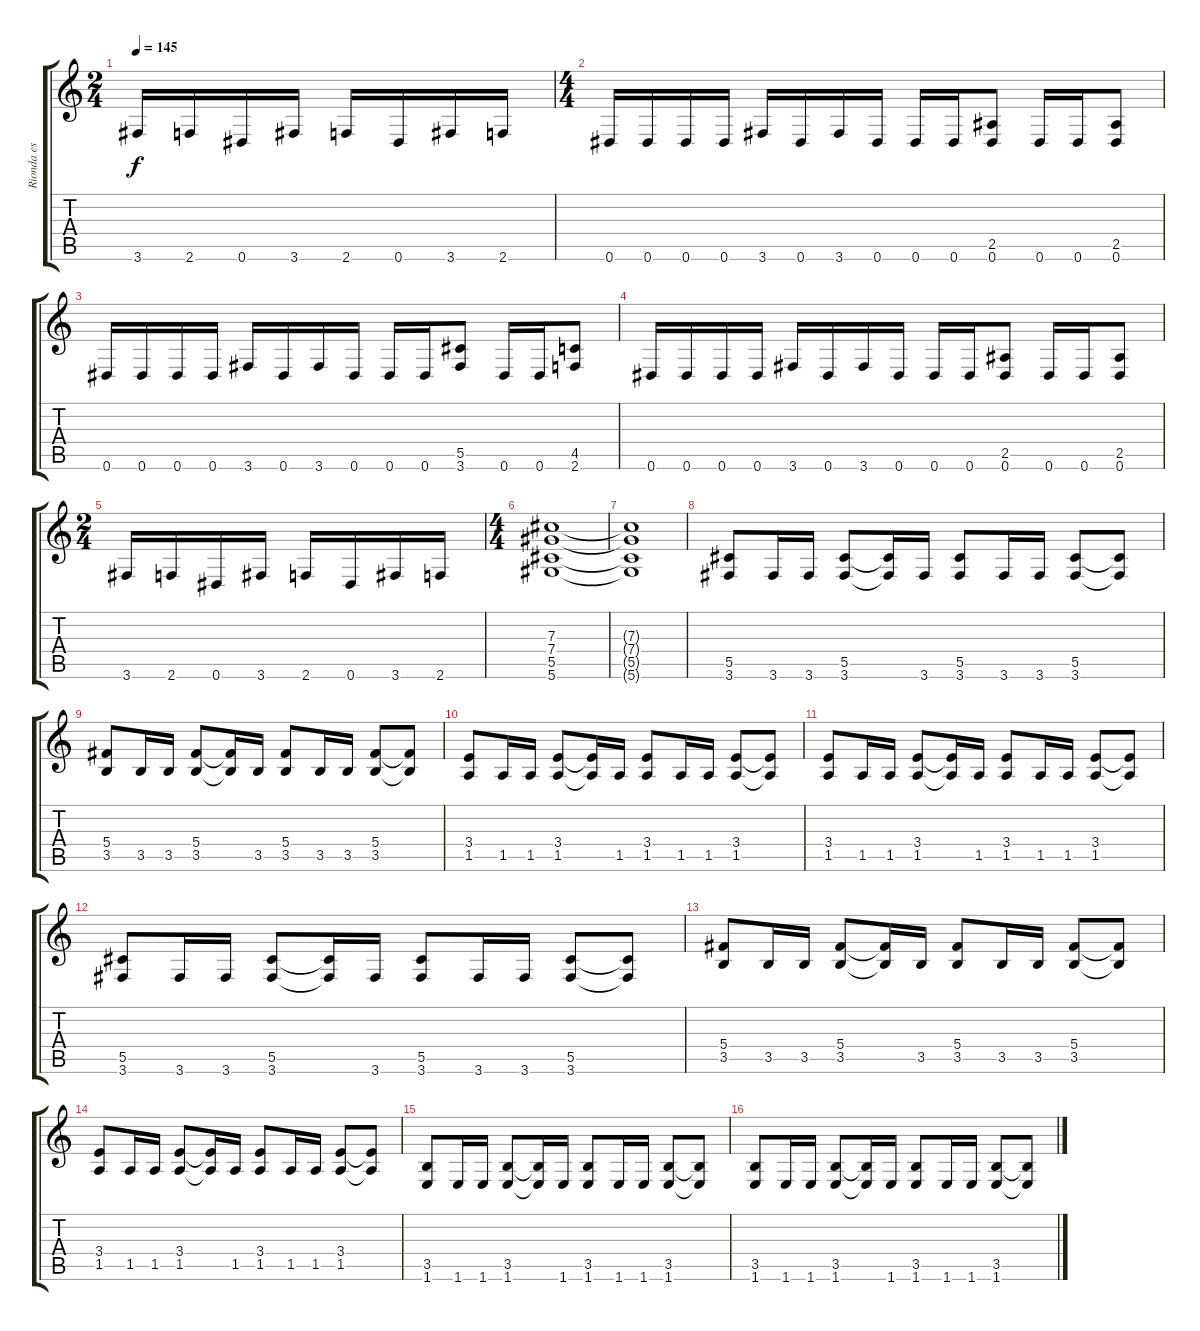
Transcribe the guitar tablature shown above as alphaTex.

\track ("Rionda es feo" "Rionda es ") {instrument distortionguitar}
\staff {score tabs}
\tuning (Eb4 Bb3 Gb3 Db3 Ab2 Eb2) {hide}
\ts (2 4)
\tempo 145
\clef g2
\ks c
3.6.16{dy f} 2.6.16 0.6.16 3.6.16 2.6.16 0.6.16 3.6.16 2.6.16 |
\ts (4 4)
0.6.16 0.6.16 0.6.16 0.6.16 3.6.16 0.6.16 3.6.16 0.6.16 0.6.16 0.6.16 (2.5 0.6).8 0.6.16 0.6.16 (2.5 0.6).8 |
0.6.16 0.6.16 0.6.16 0.6.16 3.6.16 0.6.16 3.6.16 0.6.16 0.6.16 0.6.16 (5.5 3.6).8 0.6.16 0.6.16 (4.5 2.6).8 |
0.6.16 0.6.16 0.6.16 0.6.16 3.6.16 0.6.16 3.6.16 0.6.16 0.6.16 0.6.16 (2.5 0.6).8 0.6.16 0.6.16 (2.5 0.6).8 |
\ts (2 4)
3.6.16 2.6.16 0.6.16 3.6.16 2.6.16 0.6.16 3.6.16 2.6.16 |
\ts (4 4)
(7.3 7.4 5.5 5.6).1 |
(7.3{t} 7.4{t} 5.5{t} 5.6{t}).1 |
(5.5 3.6).8 3.6.16 3.6.16 (5.5 3.6).8 (5.5{t} 3.6{t}).16 3.6.16 (5.5 3.6).8 3.6.16 3.6.16 (5.5 3.6).8 (5.5{t} 3.6{t}).8 |
(5.4 3.5).8 3.5.16 3.5.16 (5.4 3.5).8 (5.4{t} 3.5{t}).16 3.5.16 (5.4 3.5).8 3.5.16 3.5.16 (5.4 3.5).8 (5.4{t} 3.5{t}).8 |
(3.4 1.5).8 1.5.16 1.5.16 (3.4 1.5).8 (3.4{t} 1.5{t}).16 1.5.16 (3.4 1.5).8 1.5.16 1.5.16 (3.4 1.5).8 (3.4{t} 1.5{t}).8 |
(3.4 1.5).8 1.5.16 1.5.16 (3.4 1.5).8 (3.4{t} 1.5{t}).16 1.5.16 (3.4 1.5).8 1.5.16 1.5.16 (3.4 1.5).8 (3.4{t} 1.5{t}).8 |
(5.5 3.6).8 3.6.16 3.6.16 (5.5 3.6).8 (5.5{t} 3.6{t}).16 3.6.16 (5.5 3.6).8 3.6.16 3.6.16 (5.5 3.6).8 (5.5{t} 3.6{t}).8 |
(5.4 3.5).8 3.5.16 3.5.16 (5.4 3.5).8 (5.4{t} 3.5{t}).16 3.5.16 (5.4 3.5).8 3.5.16 3.5.16 (5.4 3.5).8 (5.4{t} 3.5{t}).8 |
(3.4 1.5).8 1.5.16 1.5.16 (3.4 1.5).8 (3.4{t} 1.5{t}).16 1.5.16 (3.4 1.5).8 1.5.16 1.5.16 (3.4 1.5).8 (3.4{t} 1.5{t}).8 |
(3.5 1.6).8 1.6.16 1.6.16 (3.5 1.6).8 (3.5{t} 1.6{t}).16 1.6.16 (3.5 1.6).8 1.6.16 1.6.16 (3.5 1.6).8 (3.5{t} 1.6{t}).8 |
(3.5 1.6).8 1.6.16 1.6.16 (3.5 1.6).8 (3.5{t} 1.6{t}).16 1.6.16 (3.5 1.6).8 1.6.16 1.6.16 (3.5 1.6).8 (3.5{t} 1.6{t}).8
